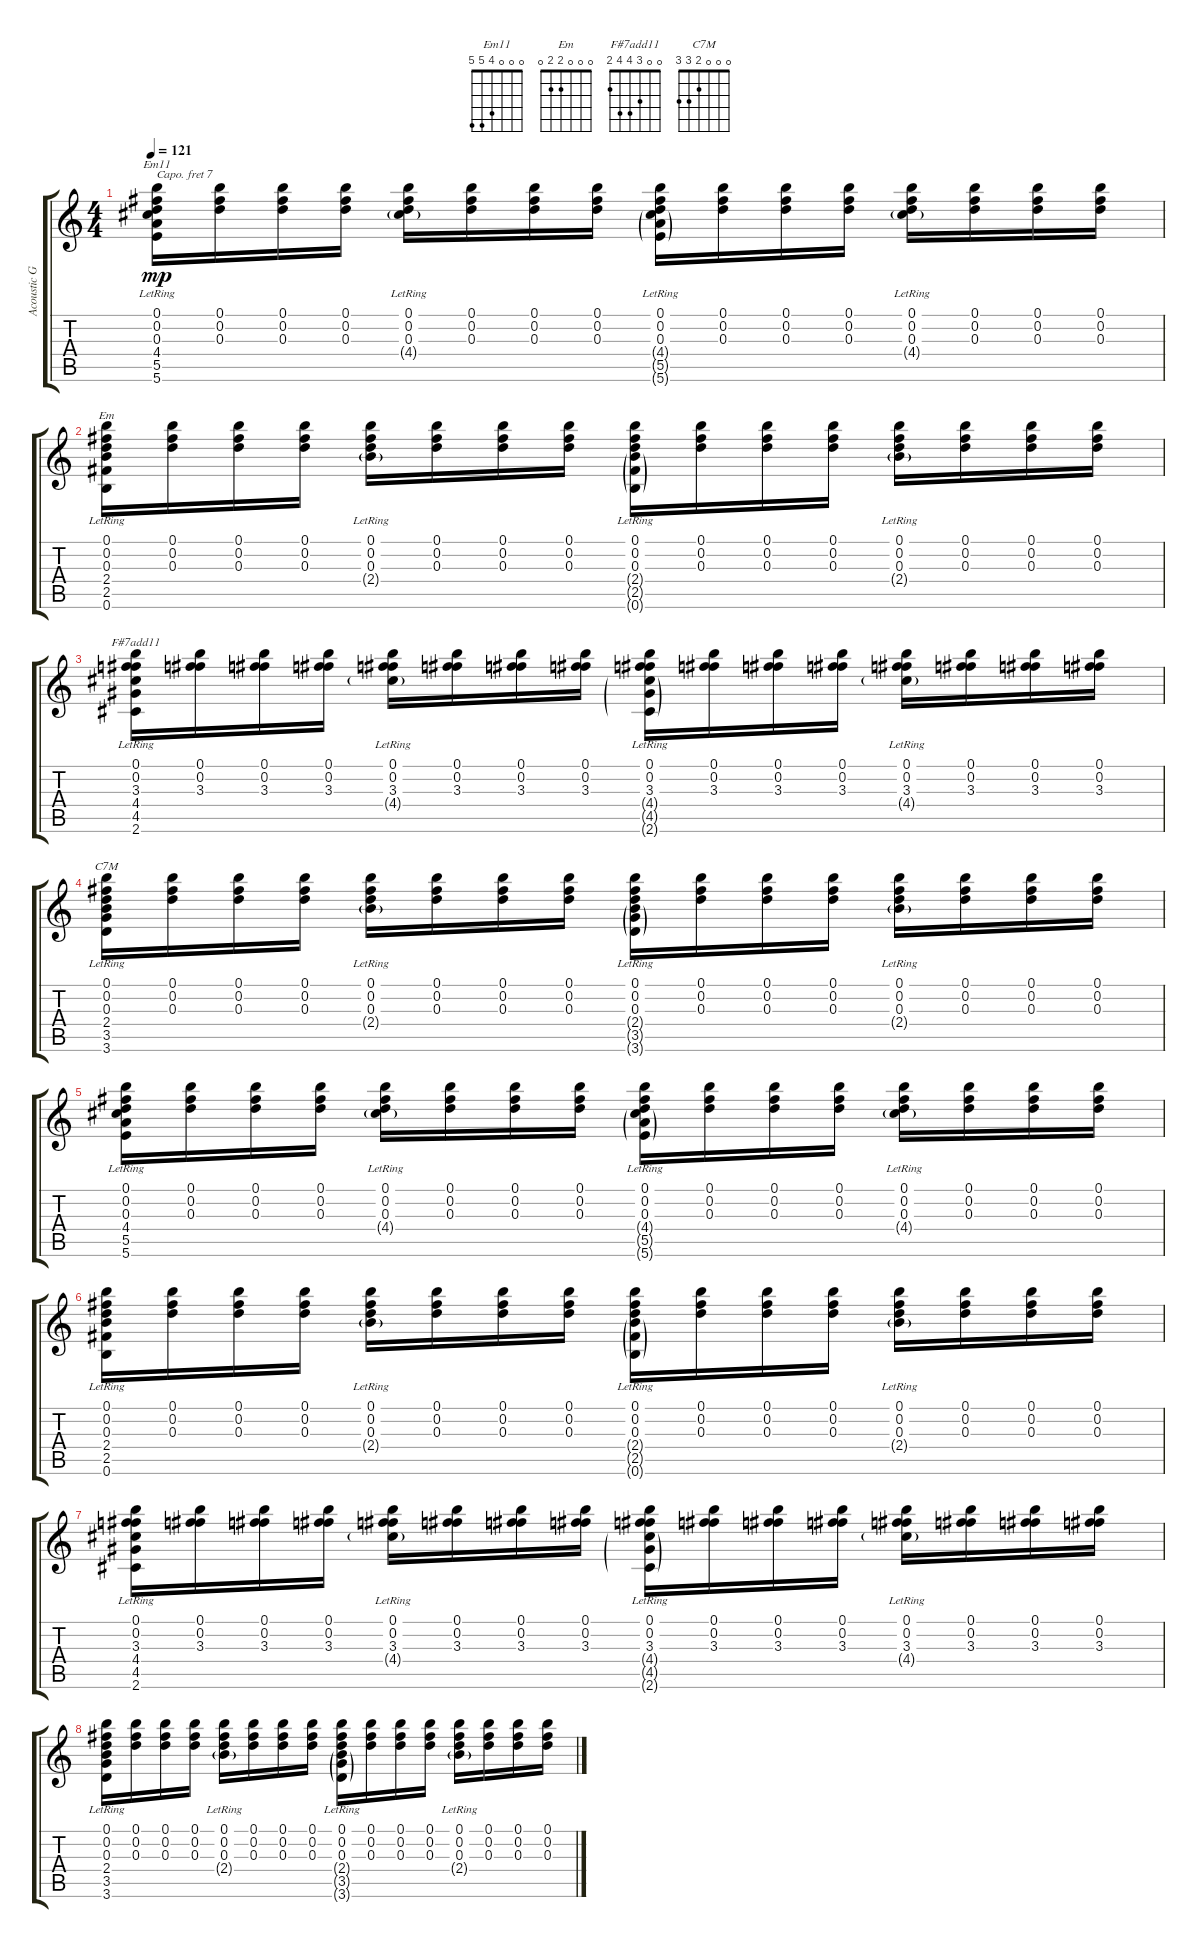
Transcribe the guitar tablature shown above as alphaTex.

\track ("Acoustic Guitar" "Acoustic G") {instrument acousticguitarsteel}
\staff {score tabs}
\capo 7
\tuning (E4 B3 G3 D3 A2 E2) {hide}
\chord ("Em11" 0 0 0 4 5 5)
\chord ("Em" 0 0 0 2 2 0)
\chord ("F#7add11" 0 0 3 4 4 2)
\chord ("C7M" 0 0 0 2 3 3)
\ts (4 4)
\tempo 121
\clef g2
\ks c
(0.1 0.2 0.3 4.4{lr} 5.5{lr} 5.6{lr}).16{ch "Em11" dy mp} (0.1 0.2 0.3).16 (0.1 0.2 0.3).16 (0.1 0.2 0.3).16 (0.1 0.2 0.3 4.4{g lr}).16 (0.1 0.2 0.3).16 (0.1 0.2 0.3).16 (0.1 0.2 0.3).16 (0.1 0.2 0.3 4.4{g lr} 5.5{g lr} 5.6{g lr}).16 (0.1 0.2 0.3).16 (0.1 0.2 0.3).16 (0.1 0.2 0.3).16 (0.1 0.2 0.3 4.4{g lr}).16 (0.1 0.2 0.3).16 (0.1 0.2 0.3).16 (0.1 0.2 0.3).16 |
(0.1 0.2 0.3 2.4{lr} 2.5{lr} 0.6{lr}).16{ch "Em"} (0.1 0.2 0.3).16 (0.1 0.2 0.3).16 (0.1 0.2 0.3).16 (0.1 0.2 0.3 2.4{g lr}).16 (0.1 0.2 0.3).16 (0.1 0.2 0.3).16 (0.1 0.2 0.3).16 (0.1 0.2 0.3 2.4{g lr} 2.5{g lr} 0.6{g lr}).16 (0.1 0.2 0.3).16 (0.1 0.2 0.3).16 (0.1 0.2 0.3).16 (0.1 0.2 0.3 2.4{g lr}).16 (0.1 0.2 0.3).16 (0.1 0.2 0.3).16 (0.1 0.2 0.3).16 |
(0.1 0.2 3.3 4.4{lr} 4.5{lr} 2.6{lr}).16{ch "F#7add11"} (0.1 0.2 3.3).16 (0.1 0.2 3.3).16 (0.1 0.2 3.3).16 (0.1 0.2 3.3 4.4{g lr}).16 (0.1 0.2 3.3).16 (0.1 0.2 3.3).16 (0.1 0.2 3.3).16 (0.1 0.2 3.3 4.4{g lr} 4.5{g lr} 2.6{g lr}).16 (0.1 0.2 3.3).16 (0.1 0.2 3.3).16 (0.1 0.2 3.3).16 (0.1 0.2 3.3 4.4{g lr}).16 (0.1 0.2 3.3).16 (0.1 0.2 3.3).16 (0.1 0.2 3.3).16 |
(0.1 0.2 0.3 2.4{lr} 3.5{lr} 3.6{lr}).16{ch "C7M"} (0.1 0.2 0.3).16 (0.1 0.2 0.3).16 (0.1 0.2 0.3).16 (0.1 0.2 0.3 2.4{g lr}).16 (0.1 0.2 0.3).16 (0.1 0.2 0.3).16 (0.1 0.2 0.3).16 (0.1 0.2 0.3 2.4{g lr} 3.5{g lr} 3.6{g lr}).16 (0.1 0.2 0.3).16 (0.1 0.2 0.3).16 (0.1 0.2 0.3).16 (0.1 0.2 0.3 2.4{g lr}).16 (0.1 0.2 0.3).16 (0.1 0.2 0.3).16 (0.1 0.2 0.3).16 |
(0.1 0.2 0.3 4.4{lr} 5.5{lr} 5.6{lr}).16 (0.1 0.2 0.3).16 (0.1 0.2 0.3).16 (0.1 0.2 0.3).16 (0.1 0.2 0.3 4.4{g lr}).16 (0.1 0.2 0.3).16 (0.1 0.2 0.3).16 (0.1 0.2 0.3).16 (0.1 0.2 0.3 4.4{g lr} 5.5{g lr} 5.6{g lr}).16 (0.1 0.2 0.3).16 (0.1 0.2 0.3).16 (0.1 0.2 0.3).16 (0.1 0.2 0.3 4.4{g lr}).16 (0.1 0.2 0.3).16 (0.1 0.2 0.3).16 (0.1 0.2 0.3).16 |
(0.1 0.2 0.3 2.4{lr} 2.5{lr} 0.6{lr}).16 (0.1 0.2 0.3).16 (0.1 0.2 0.3).16 (0.1 0.2 0.3).16 (0.1 0.2 0.3 2.4{g lr}).16 (0.1 0.2 0.3).16 (0.1 0.2 0.3).16 (0.1 0.2 0.3).16 (0.1 0.2 0.3 2.4{g lr} 2.5{g lr} 0.6{g lr}).16 (0.1 0.2 0.3).16 (0.1 0.2 0.3).16 (0.1 0.2 0.3).16 (0.1 0.2 0.3 2.4{g lr}).16 (0.1 0.2 0.3).16 (0.1 0.2 0.3).16 (0.1 0.2 0.3).16 |
(0.1 0.2 3.3 4.4{lr} 4.5{lr} 2.6{lr}).16 (0.1 0.2 3.3).16 (0.1 0.2 3.3).16 (0.1 0.2 3.3).16 (0.1 0.2 3.3 4.4{g lr}).16 (0.1 0.2 3.3).16 (0.1 0.2 3.3).16 (0.1 0.2 3.3).16 (0.1 0.2 3.3 4.4{g lr} 4.5{g lr} 2.6{g lr}).16 (0.1 0.2 3.3).16 (0.1 0.2 3.3).16 (0.1 0.2 3.3).16 (0.1 0.2 3.3 4.4{g lr}).16 (0.1 0.2 3.3).16 (0.1 0.2 3.3).16 (0.1 0.2 3.3).16 |
(0.1 0.2 0.3 2.4{lr} 3.5{lr} 3.6{lr}).16 (0.1 0.2 0.3).16 (0.1 0.2 0.3).16 (0.1 0.2 0.3).16 (0.1 0.2 0.3 2.4{g lr}).16 (0.1 0.2 0.3).16 (0.1 0.2 0.3).16 (0.1 0.2 0.3).16 (0.1 0.2 0.3 2.4{g lr} 3.5{g lr} 3.6{g lr}).16 (0.1 0.2 0.3).16 (0.1 0.2 0.3).16 (0.1 0.2 0.3).16 (0.1 0.2 0.3 2.4{g lr}).16 (0.1 0.2 0.3).16 (0.1 0.2 0.3).16 (0.1 0.2 0.3).16
